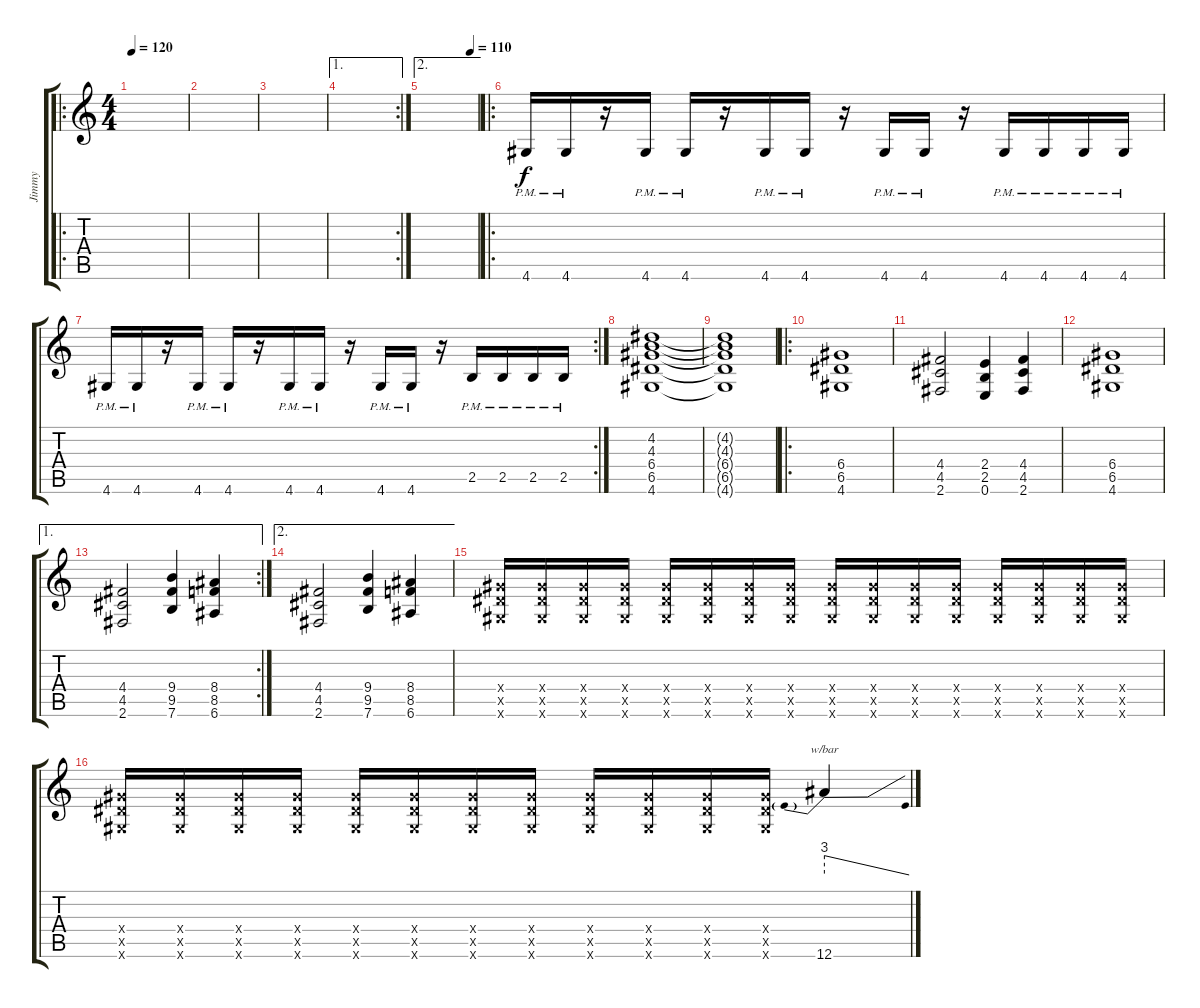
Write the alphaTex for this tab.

\track ("Jimmy" "Jimmy") {instrument distortionguitar}
\staff {score tabs}
\tuning (E4 B3 G3 D3 A2 E2) {hide}
\ro
\ts (4 4)
\tempo 120
\clef g2
\ks c
|
|
|
\ae 1
\rc 2
|
\ae 2
\tempo (110 0.875)
|
\ro
4.6{pm}.16 4.6{pm}.16 r.16 4.6{pm}.16 4.6{pm}.16 r.16 4.6{pm}.16 4.6{pm}.16 r.16 4.6{pm}.16 4.6{pm}.16 r.16 4.6{pm}.16 4.6{pm}.16 4.6{pm}.16 4.6{pm}.16 |
\rc 2
4.6{pm}.16 4.6{pm}.16 r.16 4.6{pm}.16 4.6{pm}.16 r.16 4.6{pm}.16 4.6{pm}.16 r.16 4.6{pm}.16 4.6{pm}.16 r.16 2.5{pm}.16 2.5{pm}.16 2.5{pm}.16 2.5{pm}.16 |
(4.2 4.3 6.4 6.5 4.6).1 |
(4.2{t} 4.3{t} 6.4{t} 6.5{t} 4.6{t}).1 |
\ro
(6.4 6.5 4.6).1 |
(4.4 4.5 2.6).2 (2.4 2.5 0.6).4 (4.4 4.5 2.6).4 |
(6.4 6.5 4.6).1 |
\ae 1
\rc 2
(4.4 4.5 2.6).2 (9.4 9.5 7.6).4 (8.4 8.5 6.6).4 |
\ae 2
(4.4 4.5 2.6).2 (9.4 9.5 7.6).4 (8.4 8.5 6.6).4 |
(6.4{x} 6.5{x} 4.6{x}).16 (6.4{x} 6.5{x} 4.6{x}).16 (6.4{x} 6.5{x} 4.6{x}).16 (6.4{x} 6.5{x} 4.6{x}).16 (6.4{x} 6.5{x} 4.6{x}).16 (6.4{x} 6.5{x} 4.6{x}).16 (6.4{x} 6.5{x} 4.6{x}).16 (6.4{x} 6.5{x} 4.6{x}).16 (6.4{x} 6.5{x} 4.6{x}).16 (6.4{x} 6.5{x} 4.6{x}).16 (6.4{x} 6.5{x} 4.6{x}).16 (6.4{x} 6.5{x} 4.6{x}).16 (6.4{x} 6.5{x} 4.6{x}).16 (6.4{x} 6.5{x} 4.6{x}).16 (6.4{x} 6.5{x} 4.6{x}).16 (6.4{x} 6.5{x} 4.6{x}).16 |
(6.4{x} 6.5{x} 4.6{x}).16 (6.4{x} 6.5{x} 4.6{x}).16 (6.4{x} 6.5{x} 4.6{x}).16 (6.4{x} 6.5{x} 4.6{x}).16 (6.4{x} 6.5{x} 4.6{x}).16 (6.4{x} 6.5{x} 4.6{x}).16 (6.4{x} 6.5{x} 4.6{x}).16 (6.4{x} 6.5{x} 4.6{x}).16 (6.4{x} 6.5{x} 4.6{x}).16 (6.4{x} 6.5{x} 4.6{x}).16 (6.4{x} 6.5{x} 4.6{x}).16 (6.4{x} 6.5{x} 4.6{x}).16 12.6.4{tbe (predivedive default 0 12 60 0)}
